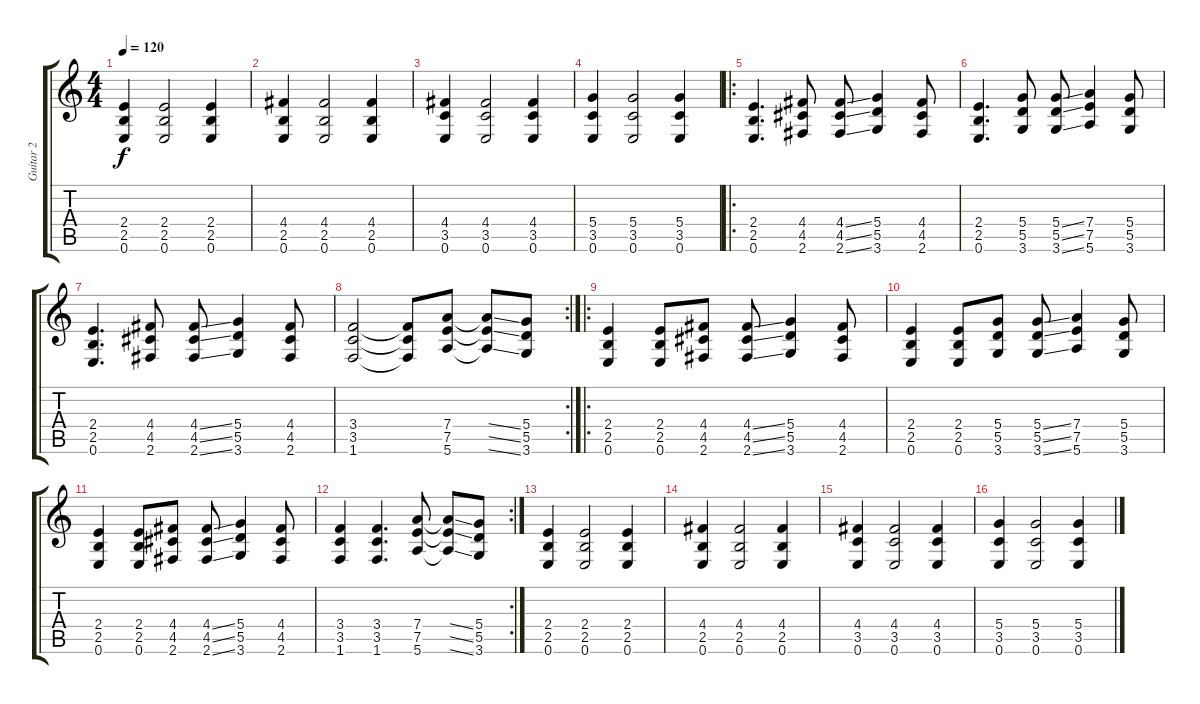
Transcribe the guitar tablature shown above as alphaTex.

\track ("Guitar 2" "Guitar 2") {instrument distortionguitar}
\staff {score tabs}
\tuning (E4 B3 G3 D3 A2 E2) {hide}
\ts (4 4)
\tempo 120
\clef g2
\ks c
(2.4 2.5 0.6).4{dy f} (2.4 2.5 0.6).2 (2.4 2.5 0.6).4 |
(4.4 2.5 0.6).4 (4.4 2.5 0.6).2 (4.4 2.5 0.6).4 |
(4.4 3.5 0.6).4 (4.4 3.5 0.6).2 (4.4 3.5 0.6).4 |
(5.4 3.5 0.6).4 (5.4 3.5 0.6).2 (5.4 3.5 0.6).4 |
\ro
(2.4 2.5 0.6).4{d} (4.4 4.5 2.6).8 (4.4{ss} 4.5{ss} 2.6{ss}).8 (5.4 5.5 3.6).4 (4.4 4.5 2.6).8 |
(2.4 2.5 0.6).4{d} (5.4 5.5 3.6).8 (5.4{ss} 5.5{ss} 3.6{ss}).8 (7.4 7.5 5.6).4 (5.4 5.5 3.6).8 |
(2.4 2.5 0.6).4{d} (4.4 4.5 2.6).8 (4.4{ss} 4.5{ss} 2.6{ss}).8 (5.4 5.5 3.6).4 (4.4 4.5 2.6).8 |
\rc 2
(3.4 3.5 1.6).2 (3.4{t} 3.5{t} 1.6{t}).8 (7.4 7.5 5.6).8 (7.4{ss t} 7.5{ss t} 5.6{ss t}).8 (5.4 5.5 3.6).8 |
\ro
(2.4 2.5 0.6).4 (2.4 2.5 0.6).8 (4.4 4.5 2.6).8 (4.4{ss} 4.5{ss} 2.6{ss}).8 (5.4 5.5 3.6).4 (4.4 4.5 2.6).8 |
(2.4 2.5 0.6).4 (2.4 2.5 0.6).8 (5.4 5.5 3.6).8 (5.4{ss} 5.5{ss} 3.6{ss}).8 (7.4 7.5 5.6).4 (5.4 5.5 3.6).8 |
(2.4 2.5 0.6).4 (2.4 2.5 0.6).8 (4.4 4.5 2.6).8 (4.4{ss} 4.5{ss} 2.6{ss}).8 (5.4 5.5 3.6).4 (4.4 4.5 2.6).8 |
\rc 2
(3.4 3.5 1.6).4 (3.4 3.5 1.6).4{d} (7.4 7.5 5.6).8 (7.4{ss t} 7.5{ss t} 5.6{ss t}).8 (5.4 5.5 3.6).8 |
(2.4 2.5 0.6).4 (2.4 2.5 0.6).2 (2.4 2.5 0.6).4 |
(4.4 2.5 0.6).4 (4.4 2.5 0.6).2 (4.4 2.5 0.6).4 |
(4.4 3.5 0.6).4 (4.4 3.5 0.6).2 (4.4 3.5 0.6).4 |
(5.4 3.5 0.6).4 (5.4 3.5 0.6).2 (5.4 3.5 0.6).4
